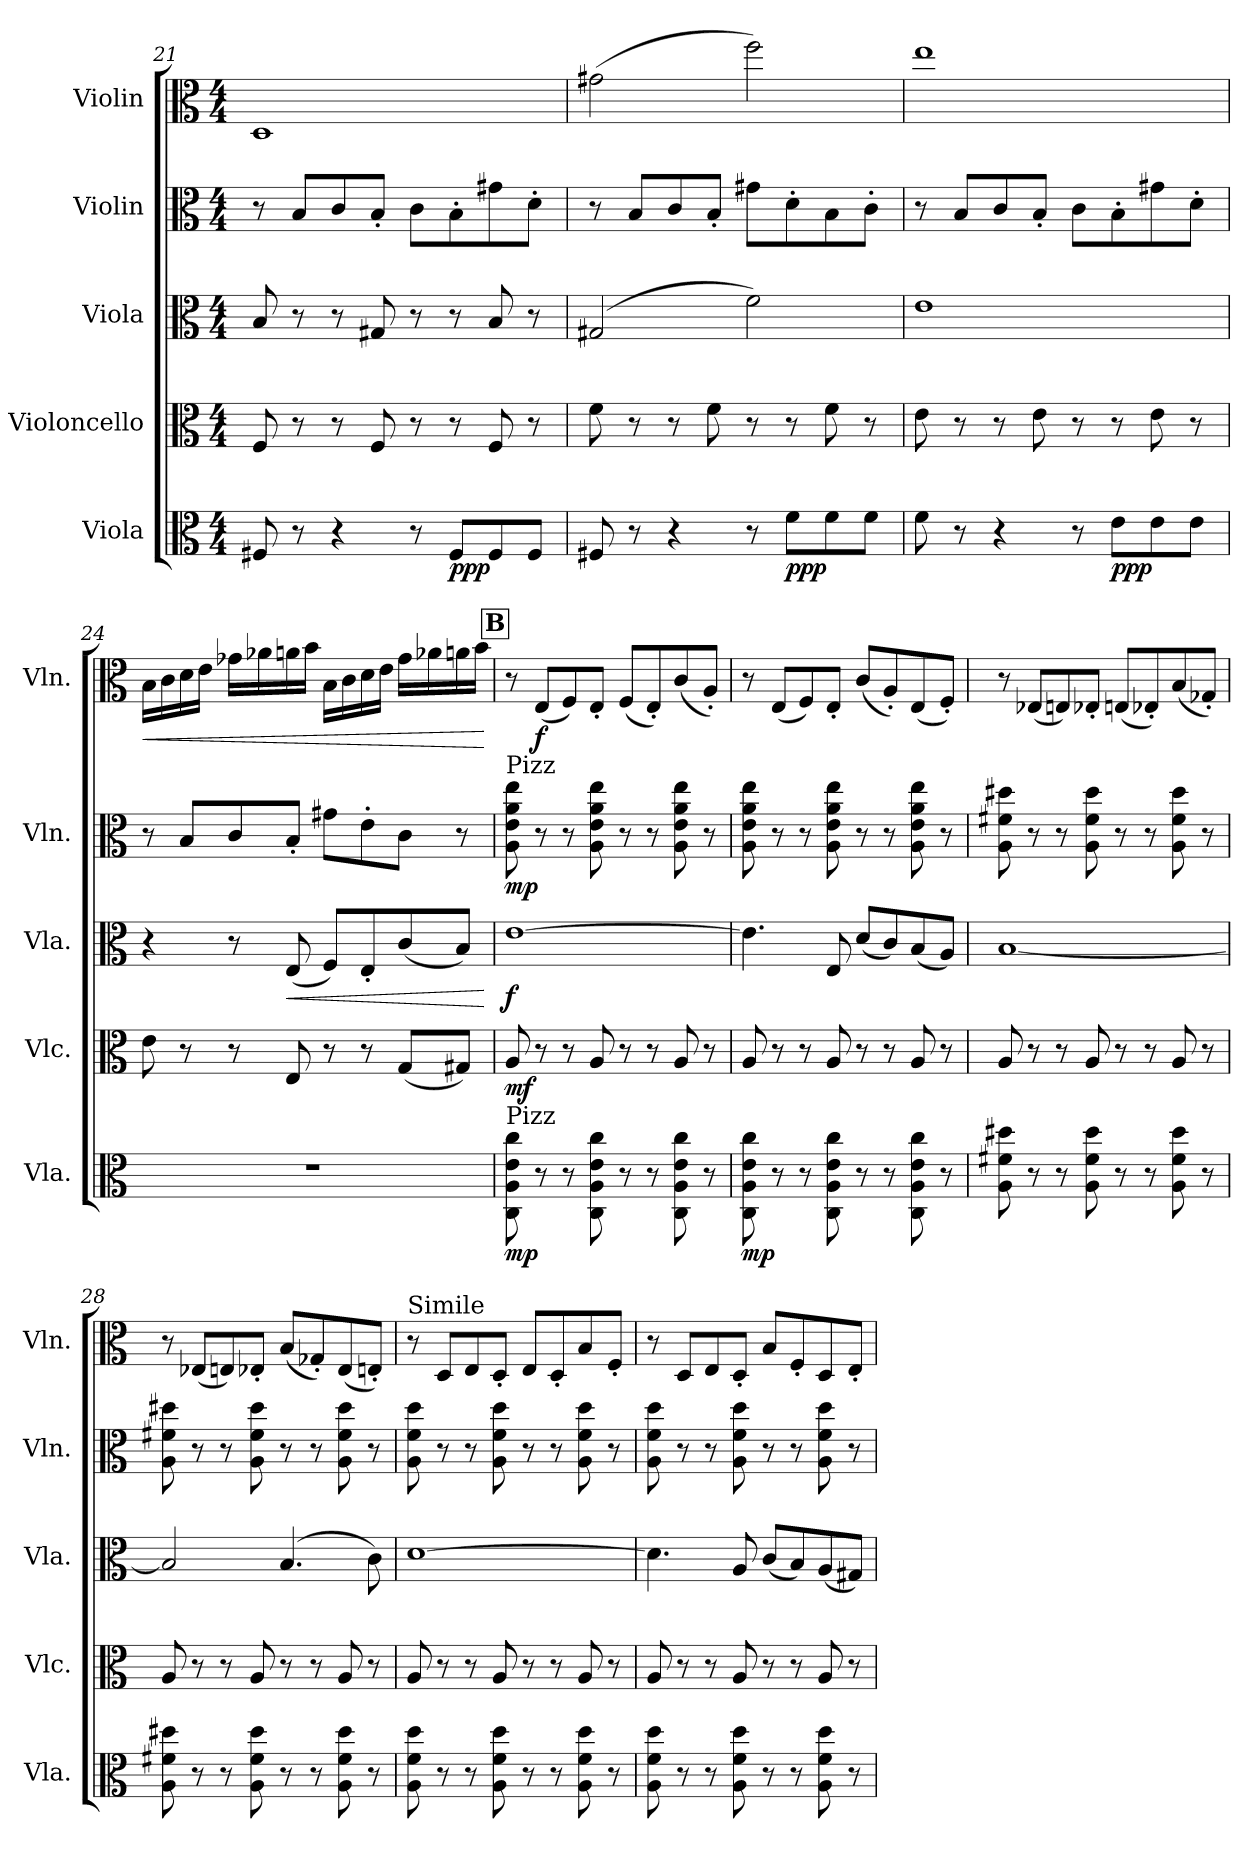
**kern	**dynam	**kern	**dynam	**kern	**dynam	**kern	**dynam	**kern	**dynam
*part5	*part5	*part4	*part4	*part3	*part3	*part2	*part2	*part1	*part1
*staff5	*staff5	*staff4	*staff4	*staff3	*staff3	*staff2	*staff2	*staff1	*staff1
*I"Viola	*	*I"Violoncello	*	*I"Viola	*	*I"Violin	*	*I"Violin	*
*I'Vla.	*	*I'Vlc.	*	*I'Vla.	*	*I'Vln.	*	*I'Vln.	*
*clefC3	*	*clefC3	*	*clefC3	*	*clefC3	*	*clefC3	*
*k[]	*	*k[]	*	*k[]	*	*k[]	*	*k[]	*
*M4/4	*	*M4/4	*	*M4/4	*	*M4/4	*	*M4/4	*
=21	=21	=21	=21	=21	=21	=21	=21	=21	=21
8F#X/	.	8F/	.	8B/	.	8r	.	1D	.
8r	.	8r	.	8r	.	8B/L	.	.	.
4r	.	8r	.	8r	.	8c/	.	.	.
.	.	8F/	.	8G#X/	.	8B'/J	.	.	.
8r	.	8r	.	8r	.	8c\L	.	.	.
!	!LO:DY:b	!	!	!	!	!	!	!	!
8F#/L	ppp	8r	.	8r	.	8B'\	.	.	.
8F#/	.	8F/	.	8B/	.	8g#X\	.	.	.
8F#/J	.	8r	.	8r	.	8d'\J	.	.	.
=22	=22	=22	=22	=22	=22	=22	=22	=22	=22
8F#X/	.	8f\	.	(2G#X/	.	8r	.	(2g#X\	.
8r	.	8r	.	.	.	8B/L	.	.	.
4r	.	8r	.	.	.	8c/	.	.	.
.	.	8f\	.	.	.	8B'/J	.	.	.
8r	.	8r	.	2f\)	.	8g#X\L	.	2ff\)	.
!	!LO:DY:b	!	!	!	!	!	!	!	!
8f\L	ppp	8r	.	.	.	8d'\	.	.	.
8f\	.	8f\	.	.	.	8B\	.	.	.
8f\J	.	8r	.	.	.	8c'\J	.	.	.
=23	=23	=23	=23	=23	=23	=23	=23	=23	=23
8f\	.	8e\	.	1e	.	8r	.	1ee	.
8r	.	8r	.	.	.	8B/L	.	.	.
4r	.	8r	.	.	.	8c/	.	.	.
.	.	8e\	.	.	.	8B'/J	.	.	.
8r	.	8r	.	.	.	8c\L	.	.	.
!	!LO:DY:b	!	!	!	!	!	!	!	!
8e\L	ppp	8r	.	.	.	8B'\	.	.	.
8e\	.	8e\	.	.	.	8g#X\	.	.	.
8e\J	.	8r	.	.	.	8d'\J	.	.	.
!!LO:PB:g=z
=24	=24	=24	=24	=24	=24	=24	=24	=24	=24
!	!	!	!	!	!	!	!	!	!LO:HP:b
1r	.	8e\	.	4r	.	8r	.	16B\LL	<
.	.	.	.	.	.	.	.	16c\	.
.	.	8r	.	.	.	8B/L	.	16d\	.
.	.	.	.	.	.	.	.	16e\JJ	.
.	.	8r	.	8r	.	8c/	.	16g-X\LL	.
.	.	.	.	.	.	.	.	16a-X\	.
!	!	!	!	!	!LO:HP:b	!	!	!	!
.	.	8E/	.	(8E/	<	8B'/J	.	16an\	.
.	.	.	.	.	.	.	.	16b\JJ	.
.	.	8r	.	8F/L)	.	8g#X\L	.	16B\LL	.
.	.	.	.	.	.	.	.	16c\	.
.	.	8r	.	8E'/	.	8e'\	.	16d\	.
.	.	.	.	.	.	.	.	16e\JJ	.
.	.	(8G/L	.	(8c/	.	8c\J	.	16g-\LL	.
.	.	.	.	.	.	.	.	16a-X\	.
.	.	8G#X/J)	.	8B/J)	.	8r	.	16an\	.
.	.	.	.	.	.	.	.	16b\JJ	.
.	.	.	.	.	[	.	.	.	[
!!LO:REH:place=s1:a:B:fs=14:t=B
=25	=25	=25	=25	=25	=25	=25	=25	=25	=25
!	!	!	!	!	!	!LO:TX:a:t=Pizz	!	!	!
!LO:TX:a:t=Pizz	!	!	!	!	!	!	!	!	!
!	!LO:DY:b	!	!LO:DY:b	!	!LO:DY:b	!	!LO:DY:b	!	!
8C\ 8A\ 8e\ 8cc\	mp	8A/	mf	[1e	f	8A\ 8e\ 8a\ 8ee\	mp	8r	.
!	!	!	!	!	!	!	!	!	!LO:DY:b
8r	.	8r	.	.	.	8r	.	(8E/L	f
8r	.	8r	.	.	.	8r	.	8F/)	.
8C\ 8A\ 8e\ 8cc\	.	8A/	.	.	.	8A\ 8e\ 8a\ 8ee\	.	8E'/J	.
8r	.	8r	.	.	.	8r	.	(8F/L	.
8r	.	8r	.	.	.	8r	.	8E'/)	.
8C\ 8A\ 8e\ 8cc\	.	8A/	.	.	.	8A\ 8e\ 8a\ 8ee\	.	(8c/	.
8r	.	8r	.	.	.	8r	.	8A'/J)	.
=26	=26	=26	=26	=26	=26	=26	=26	=26	=26
!	!LO:DY:b	!	!	!	!	!	!	!	!
8C\ 8A\ 8e\ 8cc\	mp	8A/	.	4.e\]	.	8A\ 8e\ 8a\ 8ee\	.	8r	.
8r	.	8r	.	.	.	8r	.	(8E/L	.
8r	.	8r	.	.	.	8r	.	8F/)	.
8C\ 8A\ 8e\ 8cc\	.	8A/	.	8E/	.	8A\ 8e\ 8a\ 8ee\	.	8E'/J	.
8r	.	8r	.	(8d/L	.	8r	.	(8c/L	.
8r	.	8r	.	8c/)	.	8r	.	8A'/)	.
8C\ 8A\ 8e\ 8cc\	.	8A/	.	(8B/	.	8A\ 8e\ 8a\ 8ee\	.	(8E/	.
8r	.	8r	.	8A/J)	.	8r	.	8F'/J)	.
!!LO:LB:g=z
=27	=27	=27	=27	=27	=27	=27	=27	=27	=27
8A\ 8f#X\ 8dd#X\	.	8A/	.	[1B	.	8A\ 8f#X\ 8dd#X\	.	8r	.
8r	.	8r	.	.	.	8r	.	(8E-X/L	.
8r	.	8r	.	.	.	8r	.	8En/)	.
8A\ 8f#\ 8dd#\	.	8A/	.	.	.	8A\ 8f#\ 8dd#\	.	8E-X'/J	.
8r	.	8r	.	.	.	8r	.	(8En/L	.
8r	.	8r	.	.	.	8r	.	8E-X'/)	.
8A\ 8f#\ 8dd#\	.	8A/	.	.	.	8A\ 8f#\ 8dd#\	.	(8B/	.
8r	.	8r	.	.	.	8r	.	8G-X'/J)	.
=28	=28	=28	=28	=28	=28	=28	=28	=28	=28
8A\ 8f#X\ 8dd#X\	.	8A/	.	2B/]	.	8A\ 8f#X\ 8dd#X\	.	8r	.
8r	.	8r	.	.	.	8r	.	(8E-X/L	.
8r	.	8r	.	.	.	8r	.	8En/)	.
8A\ 8f#\ 8dd#\	.	8A/	.	.	.	8A\ 8f#\ 8dd#\	.	8E-X'/J	.
8r	.	8r	.	(4.B/	.	8r	.	(8B/L	.
8r	.	8r	.	.	.	8r	.	8G-X'/)	.
8A\ 8f#\ 8dd#\	.	8A/	.	.	.	8A\ 8f#\ 8dd#\	.	(8E-/	.
8r	.	8r	.	8c\)	.	8r	.	8En'/J)	.
=29	=29	=29	=29	=29	=29	=29	=29	=29	=29
!	!	!	!	!	!	!	!	!LO:TX:a:t=Simile	!
8A\ 8f\ 8dd\	.	8A/	.	[1d	.	8A\ 8f\ 8dd\	.	8r	.
8r	.	8r	.	.	.	8r	.	8D/L	.
8r	.	8r	.	.	.	8r	.	8E/	.
8A\ 8f\ 8dd\	.	8A/	.	.	.	8A\ 8f\ 8dd\	.	8D'/J	.
8r	.	8r	.	.	.	8r	.	8E/L	.
8r	.	8r	.	.	.	8r	.	8D'/	.
8A\ 8f\ 8dd\	.	8A/	.	.	.	8A\ 8f\ 8dd\	.	8B/	.
8r	.	8r	.	.	.	8r	.	8F'/J	.
!!LO:PB:g=z
=30	=30	=30	=30	=30	=30	=30	=30	=30	=30
8A\ 8f\ 8dd\	.	8A/	.	4.d\]	.	8A\ 8f\ 8dd\	.	8r	.
8r	.	8r	.	.	.	8r	.	8D/L	.
8r	.	8r	.	.	.	8r	.	8E/	.
8A\ 8f\ 8dd\	.	8A/	.	8A/	.	8A\ 8f\ 8dd\	.	8D'/J	.
8r	.	8r	.	(8c/L	.	8r	.	8B/L	.
8r	.	8r	.	8B/)	.	8r	.	8F'/	.
8A\ 8f\ 8dd\	.	8A/	.	(8A/	.	8A\ 8f\ 8dd\	.	8D/	.
8r	.	8r	.	8G#X/J)	.	8r	.	8E'/J	.
=	=	=	=	=	=	=	=	=	=
*-	*-	*-	*-	*-	*-	*-	*-	*-	*-
